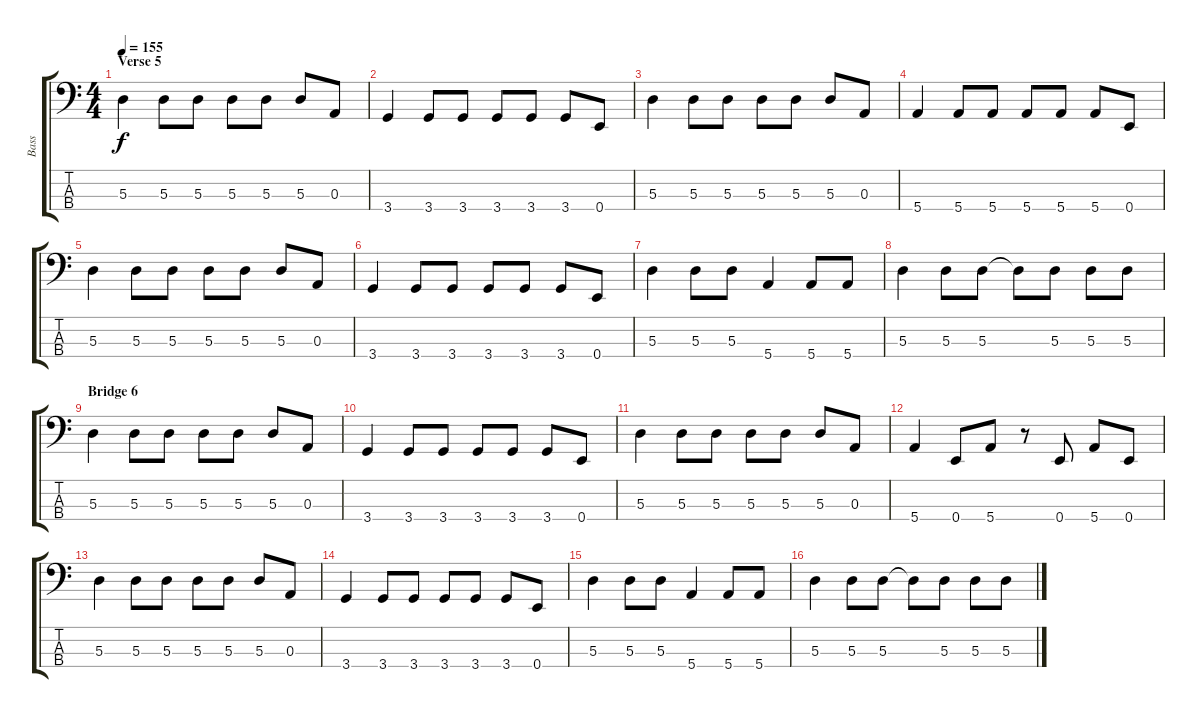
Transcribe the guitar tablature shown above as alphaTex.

\track ("Bass       - Soko" "Bass      ") {instrument electricbassfinger}
\staff {score tabs}
\tuning (G2 D2 A1 E1) {hide}
\ts (4 4)
\section ("" "Verse 5")
\tempo 155
\clef f4
\ks c
5.3.4{dy f} 5.3.8 5.3.8 5.3.8 5.3.8 5.3.8 0.3.8 |
3.4.4 3.4.8 3.4.8 3.4.8 3.4.8 3.4.8 0.4.8 |
5.3.4 5.3.8 5.3.8 5.3.8 5.3.8 5.3.8 0.3.8 |
5.4.4 5.4.8 5.4.8 5.4.8 5.4.8 5.4.8 0.4.8 |
5.3.4 5.3.8 5.3.8 5.3.8 5.3.8 5.3.8 0.3.8 |
3.4.4 3.4.8 3.4.8 3.4.8 3.4.8 3.4.8 0.4.8 |
5.3.4 5.3.8 5.3.8 5.4.4 5.4.8 5.4.8 |
5.3.4 5.3.8 5.3.8 5.3{t}.8 5.3.8 5.3.8 5.3.8 |
\section ("" "Bridge 6")
5.3.4 5.3.8 5.3.8 5.3.8 5.3.8 5.3.8 0.3.8 |
3.4.4 3.4.8 3.4.8 3.4.8 3.4.8 3.4.8 0.4.8 |
5.3.4 5.3.8 5.3.8 5.3.8 5.3.8 5.3.8 0.3.8 |
5.4.4 0.4.8 5.4.8 r.8 0.4.8 5.4.8 0.4.8 |
5.3.4 5.3.8 5.3.8 5.3.8 5.3.8 5.3.8 0.3.8 |
3.4.4 3.4.8 3.4.8 3.4.8 3.4.8 3.4.8 0.4.8 |
5.3.4 5.3.8 5.3.8 5.4.4 5.4.8 5.4.8 |
5.3.4 5.3.8 5.3.8 5.3{t}.8 5.3.8 5.3.8 5.3.8
